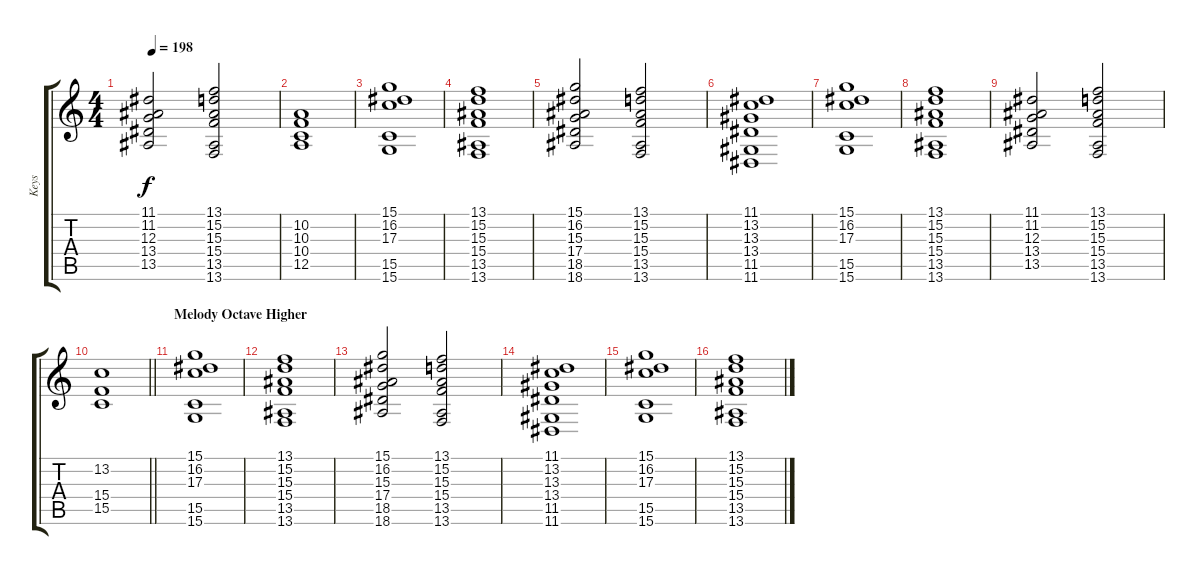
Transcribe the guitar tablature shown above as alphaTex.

\track ("Keys" "Keys") {instrument stringensemble2}
\staff {score tabs}
\tuning (E4 B3 G3 D3 A2 E2) {hide}
\ts (4 4)
\tempo 198
\clef g2
\ks c
(11.1 11.2 12.3 13.4 13.5).2{dy f} (13.1 15.2 15.3 15.4 13.5 13.6).2 |
(10.2 10.3 10.4 12.5).1 |
(15.1 16.2 17.3 15.5 15.6).1 |
(13.1 15.2 15.3 15.4 13.5 13.6).1 |
(15.1 16.2 15.3 17.4 18.5 18.6).2 (13.1 15.2 15.3 15.4 13.5 13.6).2 |
(11.1 13.2 13.3 13.4 11.5 11.6).1 |
(15.1 16.2 17.3 15.5 15.6).1 |
(13.1 15.2 15.3 15.4 13.5 13.6).1 |
(11.1 11.2 12.3 13.4 13.5).2 (13.1 15.2 15.3 15.4 13.5 13.6).2 |
\barLineRight lightlight
(13.2 15.4 15.5).1 |
\section ("" "Melody Octave Higher")
(15.1 16.2 17.3 15.5 15.6).1 |
(13.1 15.2 15.3 15.4 13.5 13.6).1 |
(15.1 16.2 15.3 17.4 18.5 18.6).2 (13.1 15.2 15.3 15.4 13.5 13.6).2 |
(11.1 13.2 13.3 13.4 11.5 11.6).1 |
(15.1 16.2 17.3 15.5 15.6).1 |
(13.1 15.2 15.3 15.4 13.5 13.6).1
